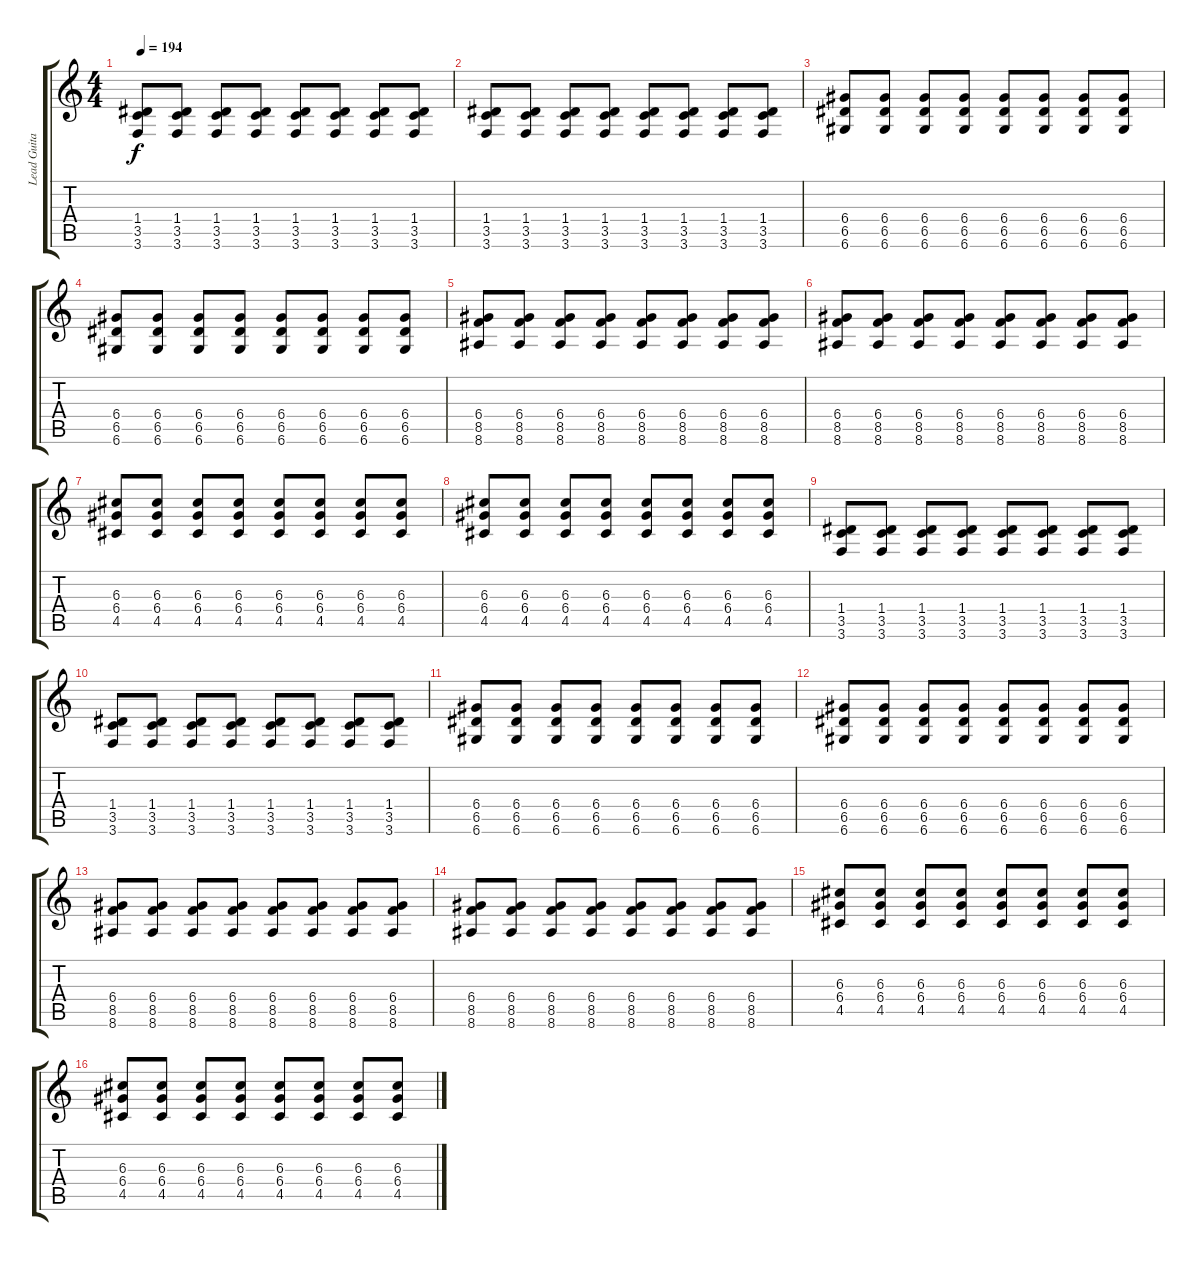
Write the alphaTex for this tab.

\track ("Lead Guitar" "Lead Guita") {instrument distortionguitar}
\staff {score tabs}
\tuning (E4 B3 G3 D3 A2 D2) {hide}
\ts (4 4)
\tempo 194
\clef g2
\ks c
(1.4 3.5 3.6).8{dy f} (1.4 3.5 3.6).8 (1.4 3.5 3.6).8 (1.4 3.5 3.6).8 (1.4 3.5 3.6).8 (1.4 3.5 3.6).8 (1.4 3.5 3.6).8 (1.4 3.5 3.6).8 |
(1.4 3.5 3.6).8 (1.4 3.5 3.6).8 (1.4 3.5 3.6).8 (1.4 3.5 3.6).8 (1.4 3.5 3.6).8 (1.4 3.5 3.6).8 (1.4 3.5 3.6).8 (1.4 3.5 3.6).8 |
(6.4 6.5 6.6).8 (6.4 6.5 6.6).8 (6.4 6.5 6.6).8 (6.4 6.5 6.6).8 (6.4 6.5 6.6).8 (6.4 6.5 6.6).8 (6.4 6.5 6.6).8 (6.4 6.5 6.6).8 |
(6.4 6.5 6.6).8 (6.4 6.5 6.6).8 (6.4 6.5 6.6).8 (6.4 6.5 6.6).8 (6.4 6.5 6.6).8 (6.4 6.5 6.6).8 (6.4 6.5 6.6).8 (6.4 6.5 6.6).8 |
(6.4 8.5 8.6).8 (6.4 8.5 8.6).8 (6.4 8.5 8.6).8 (6.4 8.5 8.6).8 (6.4 8.5 8.6).8 (6.4 8.5 8.6).8 (6.4 8.5 8.6).8 (6.4 8.5 8.6).8 |
(6.4 8.5 8.6).8 (6.4 8.5 8.6).8 (6.4 8.5 8.6).8 (6.4 8.5 8.6).8 (6.4 8.5 8.6).8 (6.4 8.5 8.6).8 (6.4 8.5 8.6).8 (6.4 8.5 8.6).8 |
(6.3 6.4 4.5).8 (6.3 6.4 4.5).8 (6.3 6.4 4.5).8 (6.3 6.4 4.5).8 (6.3 6.4 4.5).8 (6.3 6.4 4.5).8 (6.3 6.4 4.5).8 (6.3 6.4 4.5).8 |
(6.3 6.4 4.5).8 (6.3 6.4 4.5).8 (6.3 6.4 4.5).8 (6.3 6.4 4.5).8 (6.3 6.4 4.5).8 (6.3 6.4 4.5).8 (6.3 6.4 4.5).8 (6.3 6.4 4.5).8 |
(1.4 3.5 3.6).8 (1.4 3.5 3.6).8 (1.4 3.5 3.6).8 (1.4 3.5 3.6).8 (1.4 3.5 3.6).8 (1.4 3.5 3.6).8 (1.4 3.5 3.6).8 (1.4 3.5 3.6).8 |
(1.4 3.5 3.6).8 (1.4 3.5 3.6).8 (1.4 3.5 3.6).8 (1.4 3.5 3.6).8 (1.4 3.5 3.6).8 (1.4 3.5 3.6).8 (1.4 3.5 3.6).8 (1.4 3.5 3.6).8 |
(6.4 6.5 6.6).8 (6.4 6.5 6.6).8 (6.4 6.5 6.6).8 (6.4 6.5 6.6).8 (6.4 6.5 6.6).8 (6.4 6.5 6.6).8 (6.4 6.5 6.6).8 (6.4 6.5 6.6).8 |
(6.4 6.5 6.6).8 (6.4 6.5 6.6).8 (6.4 6.5 6.6).8 (6.4 6.5 6.6).8 (6.4 6.5 6.6).8 (6.4 6.5 6.6).8 (6.4 6.5 6.6).8 (6.4 6.5 6.6).8 |
(6.4 8.5 8.6).8 (6.4 8.5 8.6).8 (6.4 8.5 8.6).8 (6.4 8.5 8.6).8 (6.4 8.5 8.6).8 (6.4 8.5 8.6).8 (6.4 8.5 8.6).8 (6.4 8.5 8.6).8 |
(6.4 8.5 8.6).8 (6.4 8.5 8.6).8 (6.4 8.5 8.6).8 (6.4 8.5 8.6).8 (6.4 8.5 8.6).8 (6.4 8.5 8.6).8 (6.4 8.5 8.6).8 (6.4 8.5 8.6).8 |
(6.3 6.4 4.5).8 (6.3 6.4 4.5).8 (6.3 6.4 4.5).8 (6.3 6.4 4.5).8 (6.3 6.4 4.5).8 (6.3 6.4 4.5).8 (6.3 6.4 4.5).8 (6.3 6.4 4.5).8 |
(6.3 6.4 4.5).8 (6.3 6.4 4.5).8 (6.3 6.4 4.5).8 (6.3 6.4 4.5).8 (6.3 6.4 4.5).8 (6.3 6.4 4.5).8 (6.3 6.4 4.5).8 (6.3 6.4 4.5).8
